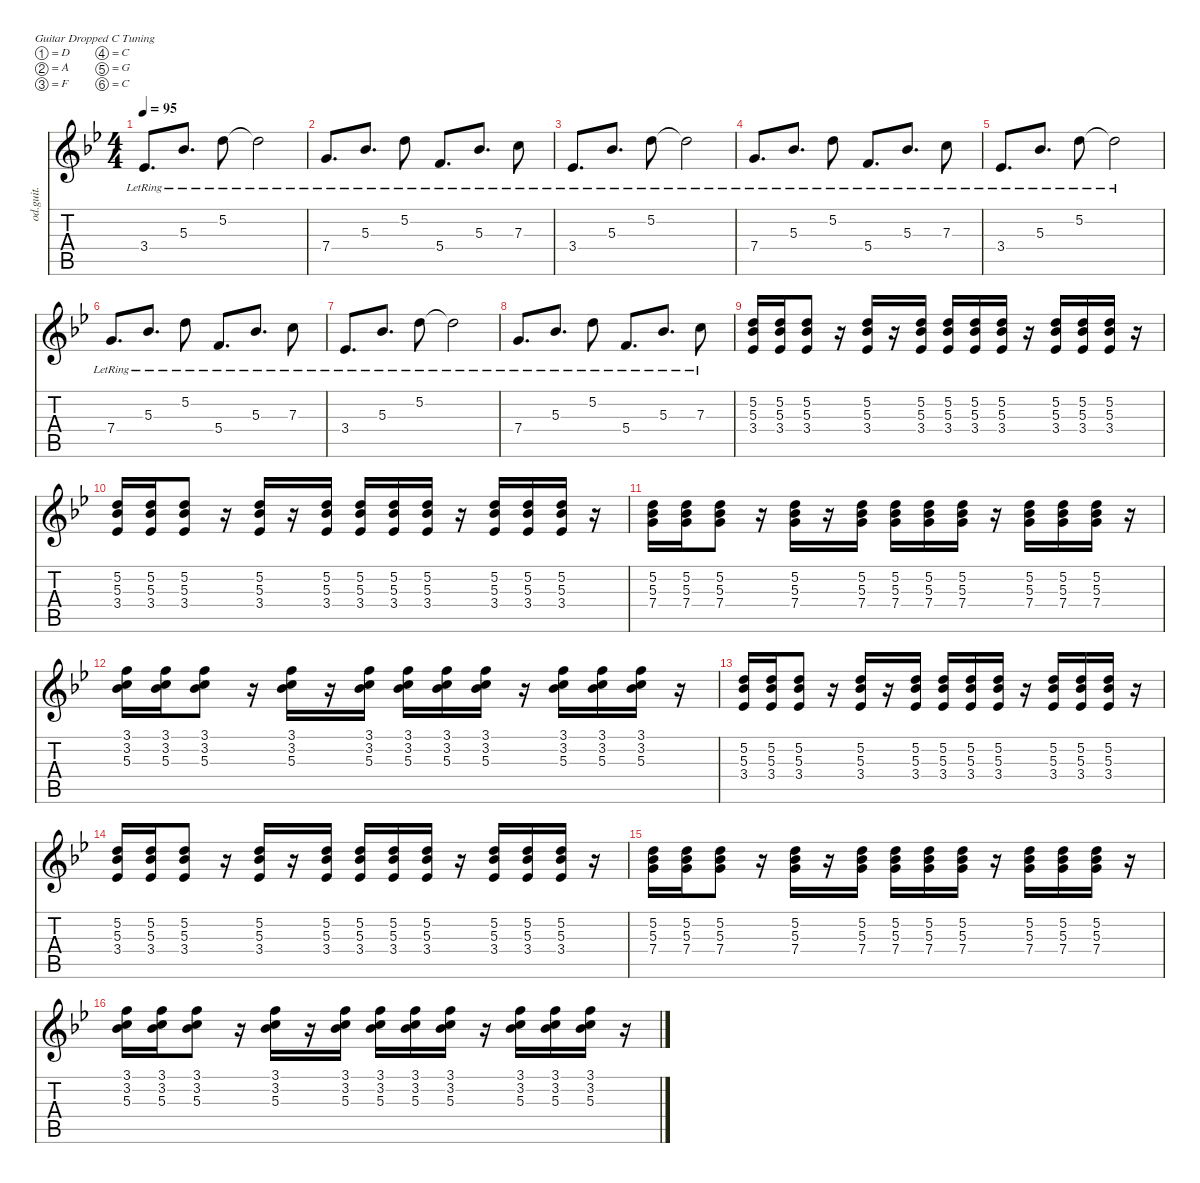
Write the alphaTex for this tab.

\defaultSystemsLayout 4
\hideDynamics
\bracketExtendMode nobrackets
\otherSystemsTrackNameOrientation horizontal
\track ("Overdriven Guitar" "od.guit.") {instrument overdrivenguitar}
\staff {score tabs}
\tuning (D4 A3 F3 C3 G2 C2)
\ts (4 4)
\tempo 95
\clef g2
\ks bb
3.4{lr acc b}.8{d dy mf instrument overdrivenguitar beam Up} 5.3{lr acc b}.8{d beam Up} 5.2{lr acc forcenatural}.8{beam Down} 5.2{lr t acc forcenatural}.2{beam Down} |
7.4{lr acc forcenatural}.8{d beam Up} 5.3{lr acc b}.8{d beam Up} 5.2{lr acc forcenatural}.8{beam Down} 5.4{lr acc forcenatural}.8{d beam Up} 5.3{lr acc b}.8{d beam Up} 7.3{lr acc forcenatural}.8{beam Down} |
3.4{lr acc b}.8{d beam Up} 5.3{lr acc b}.8{d beam Up} 5.2{lr acc forcenatural}.8{beam Down} 5.2{lr t acc forcenatural}.2{beam Down} |
7.4{lr acc forcenatural}.8{d beam Up} 5.3{lr acc b}.8{d beam Up} 5.2{lr acc forcenatural}.8{beam Down} 5.4{lr acc forcenatural}.8{d beam Up} 5.3{lr acc b}.8{d beam Up} 7.3{lr acc forcenatural}.8{beam Down} |
3.4{lr acc b}.8{d beam Up} 5.3{lr acc b}.8{d beam Up} 5.2{lr acc forcenatural}.8{beam Down} 5.2{lr t acc forcenatural}.2{beam Down} |
7.4{lr acc forcenatural}.8{d beam Up} 5.3{lr acc b}.8{d beam Up} 5.2{lr acc forcenatural}.8{beam Down} 5.4{lr acc forcenatural}.8{d beam Up} 5.3{lr acc b}.8{d beam Up} 7.3{lr acc forcenatural}.8{beam Down} |
3.4{lr acc b}.8{d beam Up} 5.3{lr acc b}.8{d beam Up} 5.2{lr acc forcenatural}.8{beam Down} 5.2{lr t acc forcenatural}.2{beam Down} |
7.4{lr acc forcenatural}.8{d beam Up} 5.3{lr acc b}.8{d beam Up} 5.2{lr acc forcenatural}.8{beam Down} 5.4{lr acc forcenatural}.8{d beam Up} 5.3{lr acc b}.8{d beam Up} 7.3{lr acc forcenatural}.8{beam Down} |
(3.4{acc b} 5.3{acc b} 5.2{acc forcenatural}).16{beam Up} (3.4{acc b} 5.2{acc forcenatural} 5.3{acc b}).16{beam Up} (3.4{acc b} 5.2{acc forcenatural} 5.3{acc b}).8{beam Up} r.16{beam Up} (3.4{acc b} 5.3{acc b} 5.2{acc forcenatural}).16{beam Up} r.16{beam Up} (3.4{acc b} 5.2{acc forcenatural} 5.3{acc b}).16{beam Up} (3.4{acc b} 5.2{acc forcenatural} 5.3{acc b}).16{beam Up} (3.4{acc b} 5.2{acc forcenatural} 5.3{acc b}).16{beam Up} (3.4{acc b} 5.3{acc b} 5.2{acc forcenatural}).16{beam Up} r.16{beam Up} (3.4{acc b} 5.2{acc forcenatural} 5.3{acc b}).16{beam Up} (3.4{acc b} 5.2{acc forcenatural} 5.3{acc b}).16{beam Up} (3.4{acc b} 5.3{acc b} 5.2{acc forcenatural}).16{beam Up} r.16{beam Up} |
(3.4{acc b} 5.3{acc b} 5.2{acc forcenatural}).16{beam Up} (3.4{acc b} 5.2{acc forcenatural} 5.3{acc b}).16{beam Up} (3.4{acc b} 5.2{acc forcenatural} 5.3{acc b}).8{beam Up} r.16{beam Up} (3.4{acc b} 5.3{acc b} 5.2{acc forcenatural}).16{beam Up} r.16{beam Up} (3.4{acc b} 5.2{acc forcenatural} 5.3{acc b}).16{beam Up} (3.4{acc b} 5.2{acc forcenatural} 5.3{acc b}).16{beam Up} (3.4{acc b} 5.2{acc forcenatural} 5.3{acc b}).16{beam Up} (3.4{acc b} 5.3{acc b} 5.2{acc forcenatural}).16{beam Up} r.16{beam Up} (3.4{acc b} 5.2{acc forcenatural} 5.3{acc b}).16{beam Up} (3.4{acc b} 5.2{acc forcenatural} 5.3{acc b}).16{beam Up} (3.4{acc b} 5.3{acc b} 5.2{acc forcenatural}).16{beam Up} r.16{beam Up} |
(7.4{acc forcenatural} 5.3{acc b} 5.2{acc forcenatural}).16{beam Down} (7.4{acc forcenatural} 5.2{acc forcenatural} 5.3{acc b}).16{beam Down} (7.4{acc forcenatural} 5.2{acc forcenatural} 5.3{acc b}).8{beam Down} r.16{beam Down} (7.4{acc forcenatural} 5.3{acc b} 5.2{acc forcenatural}).16{beam Down} r.16{beam Down} (7.4{acc forcenatural} 5.2{acc forcenatural} 5.3{acc b}).16{beam Down} (7.4{acc forcenatural} 5.2{acc forcenatural} 5.3{acc b}).16{beam Down} (7.4{acc forcenatural} 5.2{acc forcenatural} 5.3{acc b}).16{beam Down} (7.4{acc forcenatural} 5.3{acc b} 5.2{acc forcenatural}).16{beam Down} r.16{beam Down} (7.4{acc forcenatural} 5.2{acc forcenatural} 5.3{acc b}).16{beam Down} (7.4{acc forcenatural} 5.2{acc forcenatural} 5.3{acc b}).16{beam Down} (7.4{acc forcenatural} 5.3{acc b} 5.2{acc forcenatural}).16{beam Down} r.16{beam Down} |
(5.3{acc b} 3.2{acc forcenatural} 3.1{acc forcenatural}).16{beam Down} (3.2{acc forcenatural} 5.3{acc b} 3.1{acc forcenatural}).16{beam Down} (3.2{acc forcenatural} 5.3{acc b} 3.1{acc forcenatural}).8{beam Down} r.16{beam Down} (5.3{acc b} 3.2{acc forcenatural} 3.1{acc forcenatural}).16{beam Down} r.16{beam Down} (3.2{acc forcenatural} 5.3{acc b} 3.1{acc forcenatural}).16{beam Down} (3.2{acc forcenatural} 5.3{acc b} 3.1{acc forcenatural}).16{beam Down} (3.2{acc forcenatural} 5.3{acc b} 3.1{acc forcenatural}).16{beam Down} (5.3{acc b} 3.2{acc forcenatural} 3.1{acc forcenatural}).16{beam Down} r.16{beam Down} (3.2{acc forcenatural} 5.3{acc b} 3.1{acc forcenatural}).16{beam Down} (3.2{acc forcenatural} 5.3{acc b} 3.1{acc forcenatural}).16{beam Down} (5.3{acc b} 3.2{acc forcenatural} 3.1{acc forcenatural}).16{beam Down} r.16{beam Down} |
(3.4{acc b} 5.3{acc b} 5.2{acc forcenatural}).16{beam Up} (3.4{acc b} 5.2{acc forcenatural} 5.3{acc b}).16{beam Up} (3.4{acc b} 5.2{acc forcenatural} 5.3{acc b}).8{beam Up} r.16{beam Up} (3.4{acc b} 5.3{acc b} 5.2{acc forcenatural}).16{beam Up} r.16{beam Up} (3.4{acc b} 5.2{acc forcenatural} 5.3{acc b}).16{beam Up} (3.4{acc b} 5.2{acc forcenatural} 5.3{acc b}).16{beam Up} (3.4{acc b} 5.2{acc forcenatural} 5.3{acc b}).16{beam Up} (3.4{acc b} 5.3{acc b} 5.2{acc forcenatural}).16{beam Up} r.16{beam Up} (3.4{acc b} 5.2{acc forcenatural} 5.3{acc b}).16{beam Up} (3.4{acc b} 5.2{acc forcenatural} 5.3{acc b}).16{beam Up} (3.4{acc b} 5.3{acc b} 5.2{acc forcenatural}).16{beam Up} r.16{beam Up} |
(3.4{acc b} 5.3{acc b} 5.2{acc forcenatural}).16{beam Up} (3.4{acc b} 5.2{acc forcenatural} 5.3{acc b}).16{beam Up} (3.4{acc b} 5.2{acc forcenatural} 5.3{acc b}).8{beam Up} r.16{beam Up} (3.4{acc b} 5.3{acc b} 5.2{acc forcenatural}).16{beam Up} r.16{beam Up} (3.4{acc b} 5.2{acc forcenatural} 5.3{acc b}).16{beam Up} (3.4{acc b} 5.2{acc forcenatural} 5.3{acc b}).16{beam Up} (3.4{acc b} 5.2{acc forcenatural} 5.3{acc b}).16{beam Up} (3.4{acc b} 5.3{acc b} 5.2{acc forcenatural}).16{beam Up} r.16{beam Up} (3.4{acc b} 5.2{acc forcenatural} 5.3{acc b}).16{beam Up} (3.4{acc b} 5.2{acc forcenatural} 5.3{acc b}).16{beam Up} (3.4{acc b} 5.3{acc b} 5.2{acc forcenatural}).16{beam Up} r.16{beam Up} |
(7.4{acc forcenatural} 5.3{acc b} 5.2{acc forcenatural}).16{beam Down} (7.4{acc forcenatural} 5.2{acc forcenatural} 5.3{acc b}).16{beam Down} (7.4{acc forcenatural} 5.2{acc forcenatural} 5.3{acc b}).8{beam Down} r.16{beam Down} (7.4{acc forcenatural} 5.3{acc b} 5.2{acc forcenatural}).16{beam Down} r.16{beam Down} (7.4{acc forcenatural} 5.2{acc forcenatural} 5.3{acc b}).16{beam Down} (7.4{acc forcenatural} 5.2{acc forcenatural} 5.3{acc b}).16{beam Down} (7.4{acc forcenatural} 5.2{acc forcenatural} 5.3{acc b}).16{beam Down} (7.4{acc forcenatural} 5.3{acc b} 5.2{acc forcenatural}).16{beam Down} r.16{beam Down} (7.4{acc forcenatural} 5.2{acc forcenatural} 5.3{acc b}).16{beam Down} (7.4{acc forcenatural} 5.2{acc forcenatural} 5.3{acc b}).16{beam Down} (7.4{acc forcenatural} 5.3{acc b} 5.2{acc forcenatural}).16{beam Down} r.16{beam Down} |
(5.3{acc b} 3.2{acc forcenatural} 3.1{acc forcenatural}).16{beam Down} (3.2{acc forcenatural} 5.3{acc b} 3.1{acc forcenatural}).16{beam Down} (3.2{acc forcenatural} 5.3{acc b} 3.1{acc forcenatural}).8{beam Down} r.16{beam Down} (5.3{acc b} 3.2{acc forcenatural} 3.1{acc forcenatural}).16{beam Down} r.16{beam Down} (3.2{acc forcenatural} 5.3{acc b} 3.1{acc forcenatural}).16{beam Down} (3.2{acc forcenatural} 5.3{acc b} 3.1{acc forcenatural}).16{beam Down} (3.2{acc forcenatural} 5.3{acc b} 3.1{acc forcenatural}).16{beam Down} (5.3{acc b} 3.2{acc forcenatural} 3.1{acc forcenatural}).16{beam Down} r.16{beam Down} (3.2{acc forcenatural} 5.3{acc b} 3.1{acc forcenatural}).16{beam Down} (3.2{acc forcenatural} 5.3{acc b} 3.1{acc forcenatural}).16{beam Down} (5.3{acc b} 3.2{acc forcenatural} 3.1{acc forcenatural}).16{beam Down} r.16{beam Down}
